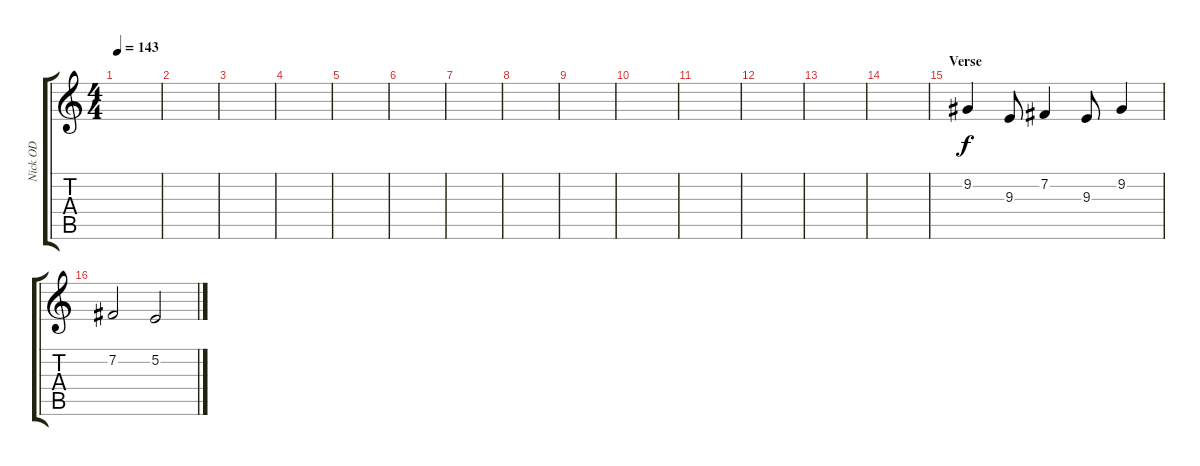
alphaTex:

\track ("Nick OD" "Nick OD") {instrument lead1square}
\staff {score tabs}
\tuning (E4 B3 G3 D3 A2 E2) {hide}
\ts (4 4)
\tempo 143
\clef g2
\ks c
|
|
|
|
|
|
|
|
|
|
|
|
|
|
\section ("" "Verse")
9.2.4 9.3.8 7.2.4 9.3.8 9.2.4 |
7.2.2 5.2.2
